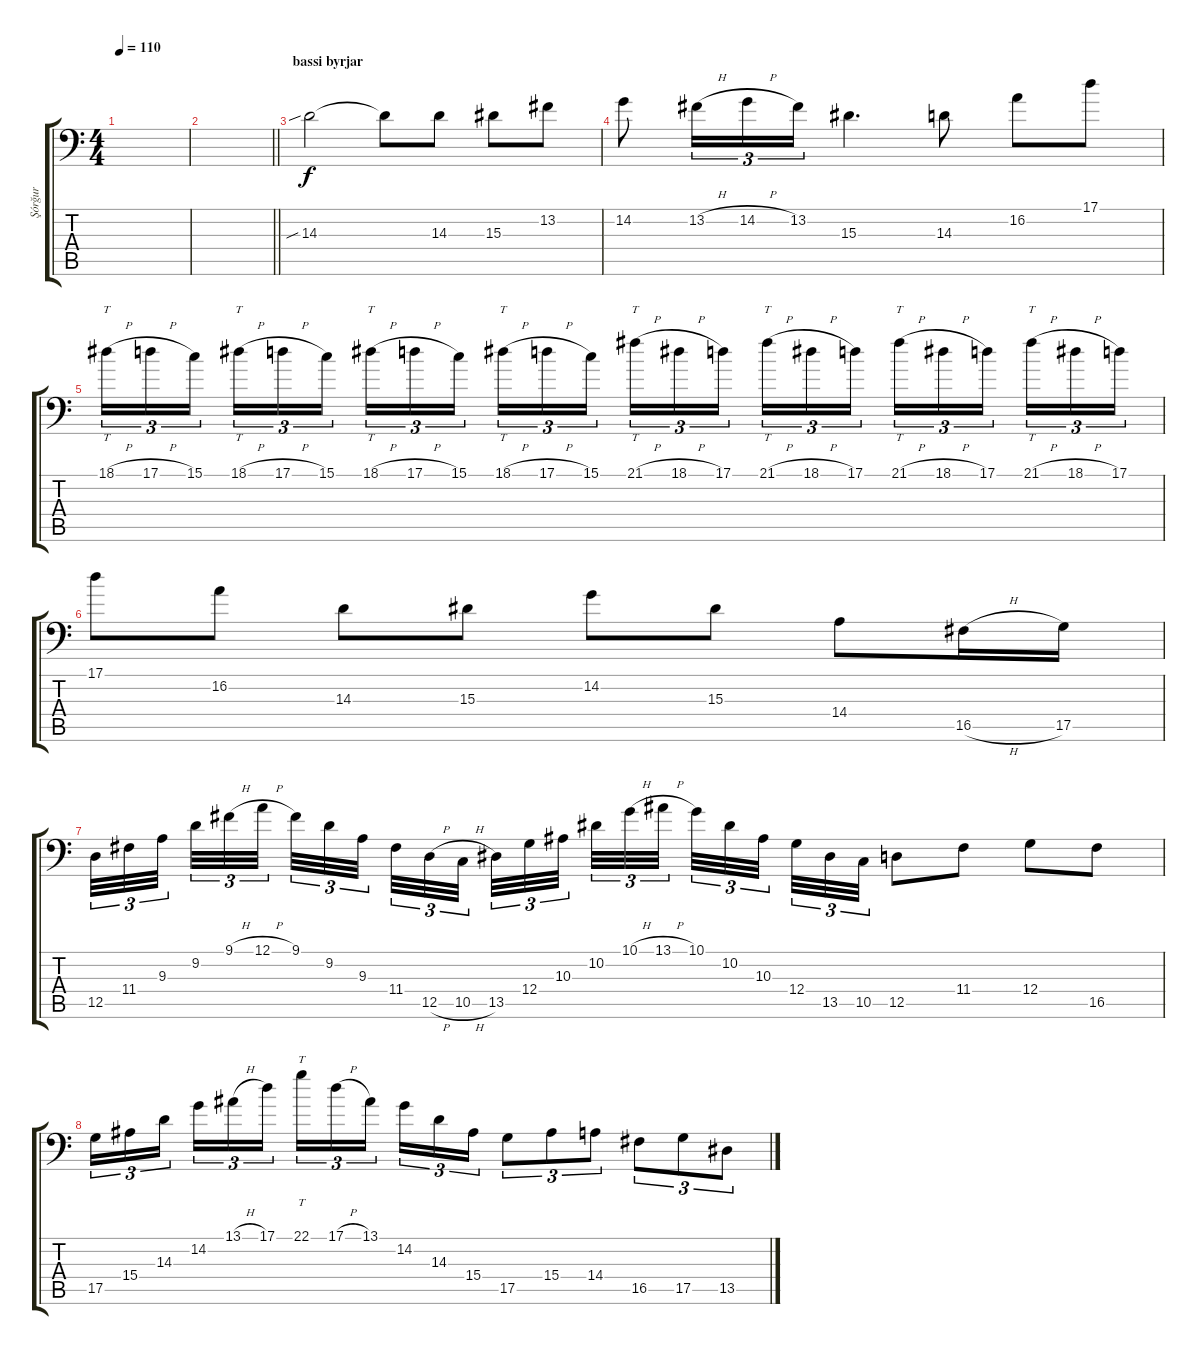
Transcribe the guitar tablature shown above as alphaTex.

\track ("Şórğur " "Şórğur ") {instrument distortionguitar}
\staff {score tabs}
\tuning (A2 F2 C2 G1 D1 A0) {hide}
\ts (4 4)
\tempo 110
\clef f4
\ks c
|
\barLineRight lightlight
|
\section ("" "bassi byrjar")
14.3{sib}.2 14.3{t}.8 14.3.8 15.3.8 13.2.8 |
14.2.8 13.2{h}.16{tu (3 2)} 14.2{h}.16{tu (3 2)} 13.2.16{tu (3 2)} 15.3.4{d} 14.3.8 16.2.8 17.1.8 |
18.1{h}.16{tt tu (3 2)} 17.1{h}.16{tu (3 2)} 15.1.16{tu (3 2) beam splitsecondary} 18.1{h}.16{tt tu (3 2)} 17.1{h}.16{tu (3 2)} 15.1.16{tu (3 2)} 18.1{h}.16{tt tu (3 2)} 17.1{h}.16{tu (3 2)} 15.1.16{tu (3 2) beam splitsecondary} 18.1{h}.16{tt tu (3 2)} 17.1{h}.16{tu (3 2)} 15.1.16{tu (3 2)} 21.1{h}.16{tt tu (3 2)} 18.1{h}.16{tu (3 2)} 17.1.16{tu (3 2) beam splitsecondary} 21.1{h}.16{tt tu (3 2)} 18.1{h}.16{tu (3 2)} 17.1.16{tu (3 2)} 21.1{h}.16{tt tu (3 2)} 18.1{h}.16{tu (3 2)} 17.1.16{tu (3 2) beam splitsecondary} 21.1{h}.16{tt tu (3 2)} 18.1{h}.16{tu (3 2)} 17.1.16{tu (3 2)} |
17.1.8 16.2.8 14.3.8 15.3.8 14.2.8 15.3.8 14.4.8 16.5{h}.16 17.5.16 |
12.5.32{tu (3 2)} 11.4.32{tu (3 2)} 9.3.32{tu (3 2) beam splitsecondary} 9.2.32{tu (3 2)} 9.1{h}.32{tu (3 2)} 12.1{h}.32{tu (3 2) beam splitsecondary} 9.1.32{tu (3 2)} 9.2.32{tu (3 2)} 9.3.32{tu (3 2) beam splitsecondary} 11.4.32{tu (3 2)} 12.5{h}.32{tu (3 2)} 10.5{h}.32{tu (3 2)} 13.5.32{tu (3 2)} 12.4.32{tu (3 2)} 10.3.32{tu (3 2) beam splitsecondary} 10.2.32{tu (3 2)} 10.1{h}.32{tu (3 2)} 13.1{h}.32{tu (3 2) beam splitsecondary} 10.1.32{tu (3 2)} 10.2.32{tu (3 2)} 10.3.32{tu (3 2) beam splitsecondary} 12.4.32{tu (3 2)} 13.5.32{tu (3 2)} 10.5.32{tu (3 2)} 12.5.8 11.4.8 12.4.8 16.5.8 |
17.5.16{tu (3 2)} 15.4.16{tu (3 2)} 14.3.16{tu (3 2) beam splitsecondary} 14.2.16{tu (3 2)} 13.1{h}.16{tu (3 2)} 17.1.16{tu (3 2)} 22.1.16{tt tu (3 2)} 17.1{h}.16{tu (3 2)} 13.1.16{tu (3 2) beam splitsecondary} 14.2.16{tu (3 2)} 14.3.16{tu (3 2)} 15.4.16{tu (3 2)} 17.5.8{tu (3 2)} 15.4.8{tu (3 2)} 14.4.8{tu (3 2)} 16.5.8{tu (3 2)} 17.5.8{tu (3 2)} 13.5.8{tu (3 2)}
